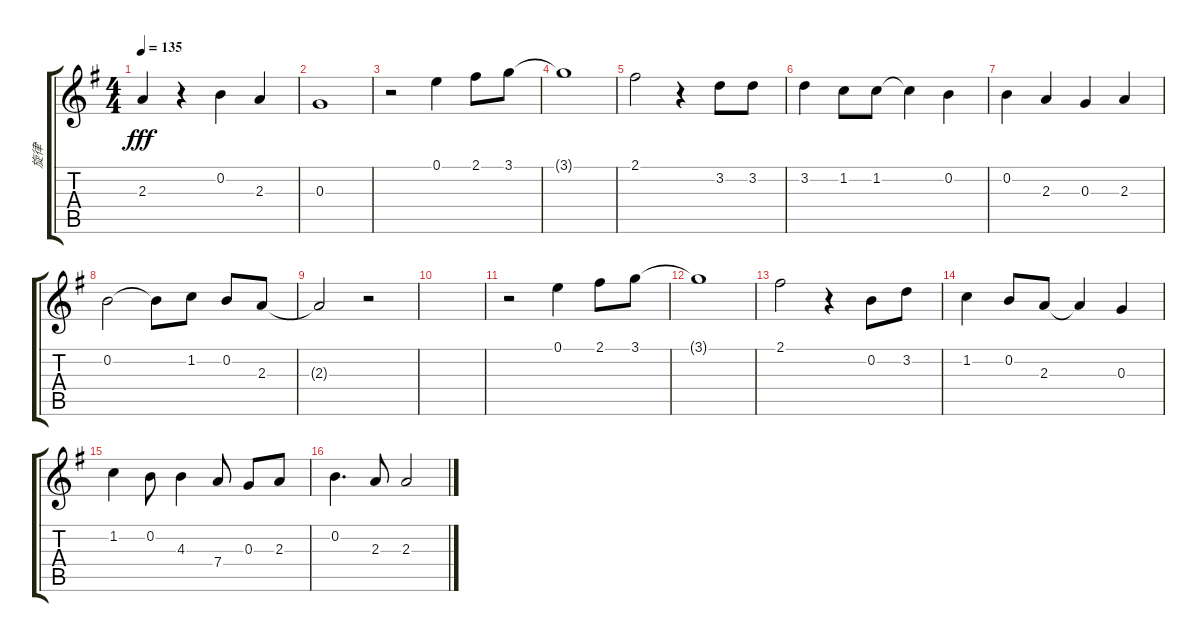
\track ("旋律‘" "旋律‘") {instrument electricguitarjazz}
\staff {score tabs}
\tuning (E4 B3 G3 D3 A2 E2) {hide}
\ts (4 4)
\tempo 135
\clef g2
\ks g
2.3{t}.4{dy fff} r.4 0.2.4 2.3.4 |
0.3.1 |
r.2 0.1.4 2.1.8 3.1.8 |
3.1{t}.1 |
2.1.2 r.4 3.2.8 3.2.8 |
3.2.4 1.2.8 1.2.8 1.2{t}.4 0.2.4 |
0.2.4 2.3.4 0.3.4 2.3.4 |
0.2.2 0.2{t}.8 1.2.8 0.2.8 2.3.8 |
2.3{t}.2 r.2 |
|
r.2 0.1.4 2.1.8 3.1.8 |
3.1{t}.1 |
2.1.2 r.4 0.2.8 3.2.8 |
1.2.4 0.2.8 2.3.8 2.3{t}.4 0.3.4 |
1.2.4 0.2.8 4.3.4 7.4.8 0.3.8 2.3.8 |
0.2.4{d} 2.3.8 2.3.2
